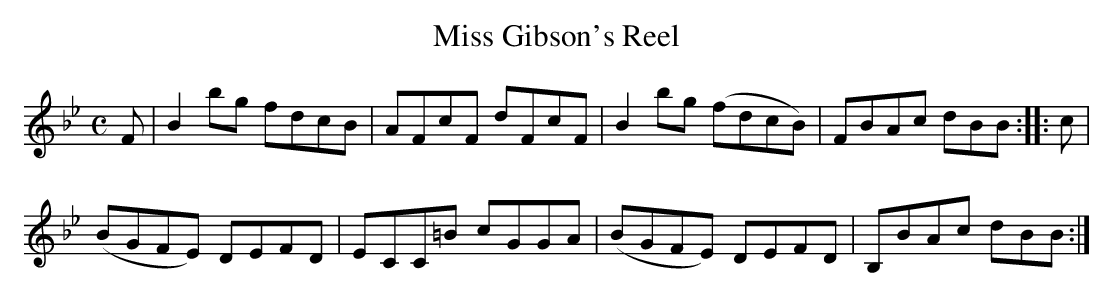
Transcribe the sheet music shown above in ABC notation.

X:1
T:Miss Gibson's Reel
L:1/8
M:C
K:Bb
F|B2 bg fdcB|AFcF dFcF|B2 bg (fdcB)|FBAc dBB:||:c|
(BGFE) DEFD|ECC=B cGGA|(BGFE) DEFD|B,BAc dBB:|]
